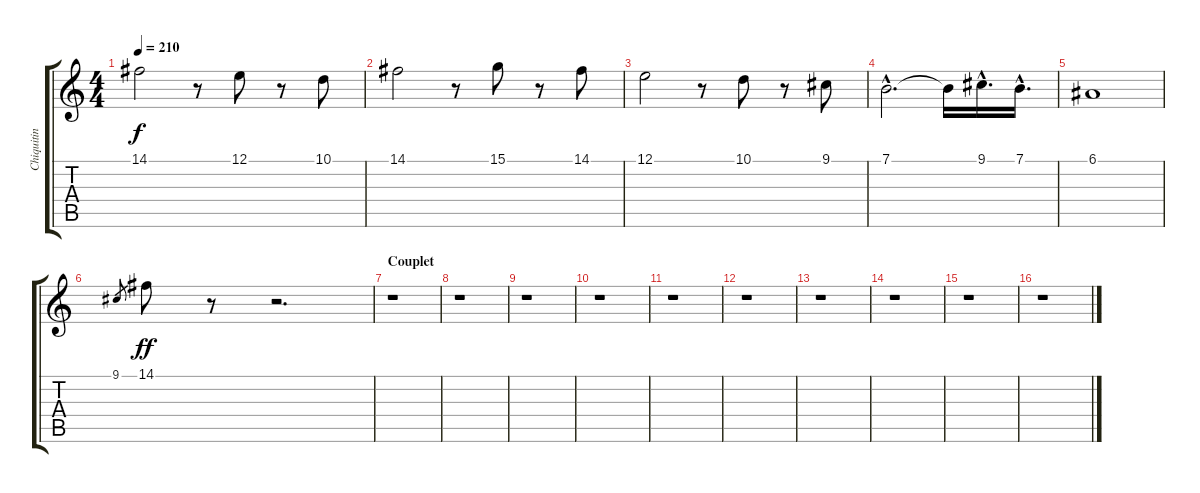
\track ("Chiquitin" "Chiquitin") {instrument trumpet}
\staff {score tabs}
\tuning (E4 B3 G3 D3 A2 E2) {hide}
\ts (4 4)
\tempo 210
\clef g2
\ks c
14.1.2{dy f} r.8 12.1.8 r.8 10.1.8 |
14.1.2 r.8 15.1.8 r.8 14.1.8 |
12.1.2 r.8 10.1.8 r.8 9.1.8 |
7.1{hac}.2{d} 7.1{t}.16 9.1{hac}.16{d} 7.1{hac}.16{d} |
6.1.1 |
9.1.8{gr} 14.1.8{dy ff} r.8 r.2{d} |
\section ("" "Couplet")
r.1 |
r.1 |
r.1 |
r.1 |
r.1 |
r.1 |
r.1 |
r.1 |
r.1 |
r.1
